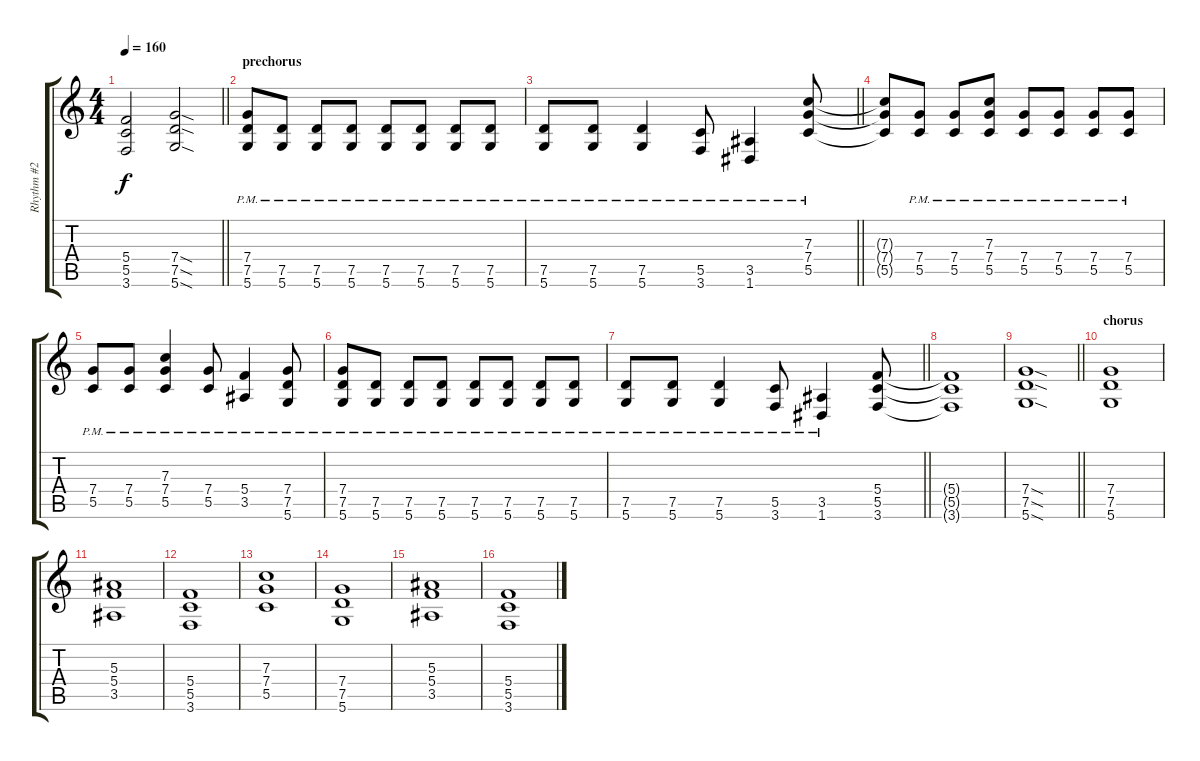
\track ("Rhythm #2" "Rhythm #2") {instrument distortionguitar}
\staff {score tabs}
\tuning (D4 A3 F3 C3 G2 D2) {hide}
\ts (4 4)
\tempo 160
\clef g2
\barLineRight lightlight
\ks aminor
(5.4{t} 5.5{t} 3.6{t}).2{dy f} (7.4{sod} 7.5{sod} 5.6{sod}).2 |
\section ("" "prechorus")
(7.4{pm} 7.5{pm} 5.6{pm}).8 (7.5{pm} 5.6{pm}).8 (7.5{pm} 5.6{pm}).8 (7.5{pm} 5.6{pm}).8 (7.5{pm} 5.6{pm}).8 (7.5{pm} 5.6{pm}).8 (7.5{pm} 5.6{pm}).8 (7.5{pm} 5.6{pm}).8 |
\barLineRight lightlight
(7.5{pm} 5.6{pm}).8 (7.5{pm} 5.6{pm}).8 (7.5{pm} 5.6{pm}).4 (5.5{pm} 3.6{pm}).8 (3.5{pm} 1.6{pm}).4 (7.3{pm} 7.4{pm} 5.5{pm}).8 |
(7.3{t} 7.4{t} 5.5{t}).8 (7.4{pm} 5.5{pm}).8 (7.4{pm} 5.5{pm}).8 (7.3{pm} 7.4{pm} 5.5{pm}).8 (7.4{pm} 5.5{pm}).8 (7.4{pm} 5.5{pm}).8 (7.4{pm} 5.5{pm}).8 (7.4{pm} 5.5{pm}).8 |
(7.4{pm} 5.5{pm}).8 (7.4{pm} 5.5{pm}).8 (7.3{pm} 7.4{pm} 5.5{pm}).4 (7.4{pm} 5.5{pm}).8 (5.4{pm} 3.5{pm}).4 (7.4{pm} 7.5{pm} 5.6{pm}).8 |
(7.4{pm} 7.5{pm} 5.6{pm}).8 (7.5{pm} 5.6{pm}).8 (7.5{pm} 5.6{pm}).8 (7.5{pm} 5.6{pm}).8 (7.5{pm} 5.6{pm}).8 (7.5{pm} 5.6{pm}).8 (7.5{pm} 5.6{pm}).8 (7.5{pm} 5.6{pm}).8 |
\barLineRight lightlight
(7.5{pm} 5.6{pm}).8 (7.5{pm} 5.6{pm}).8 (7.5{pm} 5.6{pm}).4 (5.5{pm} 3.6{pm}).8 (3.5{pm} 1.6{pm}).4 (5.4 5.5 3.6).8 |
(5.4{t} 5.5{t} 3.6{t}).1 |
\barLineRight lightlight
(7.4{sod} 7.5{sod} 5.6{sod}).1 |
\section ("" "chorus")
(7.4 7.5 5.6).1 |
(5.3 5.4 3.5).1 |
(5.4 5.5 3.6).1 |
(7.3 7.4 5.5).1 |
(7.4 7.5 5.6).1 |
(5.3 5.4 3.5).1 |
(5.4 5.5 3.6).1
